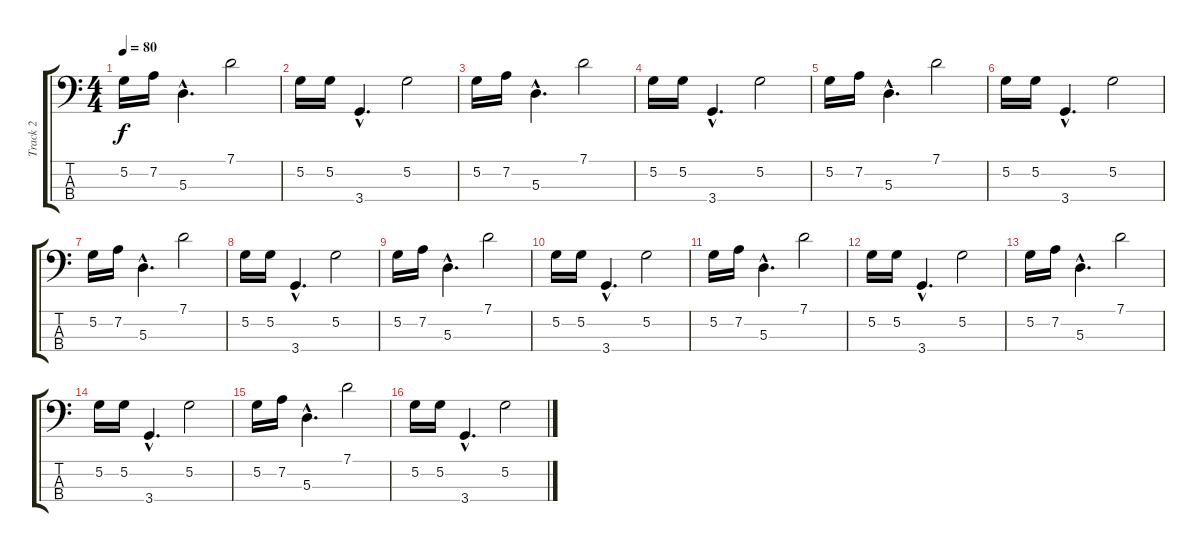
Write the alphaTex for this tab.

\track ("Track 2" "Track 2") {instrument electricbassfinger}
\staff {score tabs}
\tuning (G2 D2 A1 E1) {hide}
\ts (4 4)
\tempo 80
\clef f4
\ks c
5.2.16{dy f} 7.2.16 5.3{hac}.4{d} 7.1.2 |
5.2.16 5.2.16 3.4{hac}.4{d} 5.2.2 |
5.2.16 7.2.16 5.3{hac}.4{d} 7.1.2 |
5.2.16 5.2.16 3.4{hac}.4{d} 5.2.2 |
5.2.16 7.2.16 5.3{hac}.4{d} 7.1.2 |
5.2.16 5.2.16 3.4{hac}.4{d} 5.2.2 |
5.2.16 7.2.16 5.3{hac}.4{d} 7.1.2 |
5.2.16 5.2.16 3.4{hac}.4{d} 5.2.2 |
5.2.16 7.2.16 5.3{hac}.4{d} 7.1.2 |
5.2.16 5.2.16 3.4{hac}.4{d} 5.2.2 |
5.2.16 7.2.16 5.3{hac}.4{d} 7.1.2 |
5.2.16 5.2.16 3.4{hac}.4{d} 5.2.2 |
5.2.16 7.2.16 5.3{hac}.4{d} 7.1.2 |
5.2.16 5.2.16 3.4{hac}.4{d} 5.2.2 |
5.2.16 7.2.16 5.3{hac}.4{d} 7.1.2 |
5.2.16 5.2.16 3.4{hac}.4{d} 5.2.2
